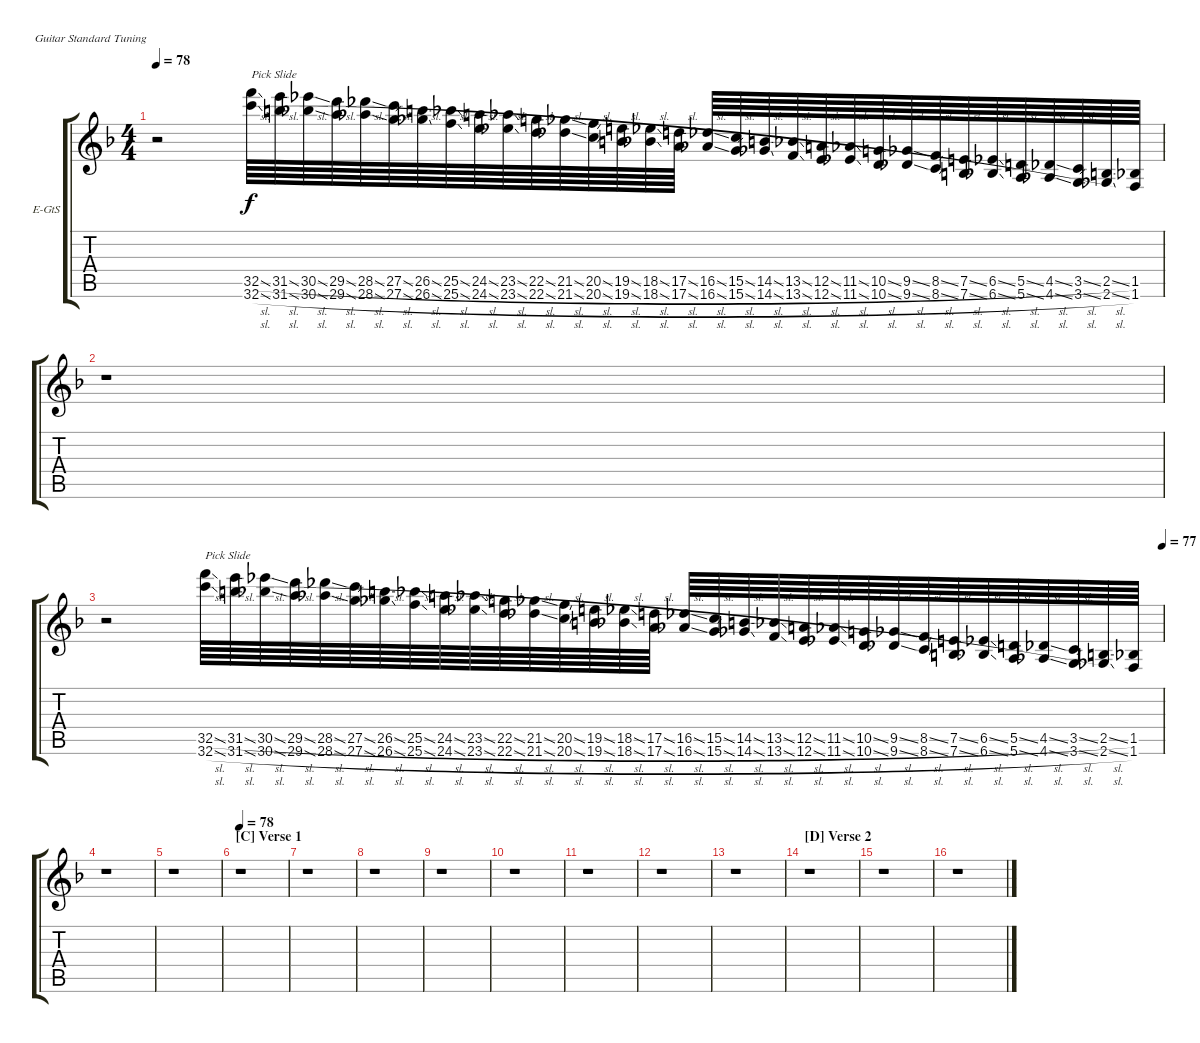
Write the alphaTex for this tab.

\bracketExtendMode groupsimilarinstruments
\firstSystemTrackNameOrientation horizontal
\otherSystemsTrackNameOrientation horizontal
\track ("Vivian Campbell Lead" "E-GtS") {instrument electricguitarclean}
\staff {score tabs}
\tuning (E4 B3 G3 D3 A2 E2)
\ts (4 4)
\tempo 78
\clef g2
\ks dminor
r.2{dy f} (32.5{sl} 32.6{sl}).64{txt "Pick Slide"} (31.6{sl} 31.5{sl}).64 (30.6{sl} 30.5{sl}).64 (29.6{sl} 29.5{sl}).64 (28.6{sl} 28.5{sl}).64 (27.6{sl} 27.5{sl}).64 (26.6{sl} 26.5{sl}).64 (25.6{sl} 25.5{sl}).64 (24.5{sl} 24.6{sl}).64 (23.6{sl} 23.5{sl}).64 (22.6{sl} 22.5{sl}).64 (21.6{sl} 21.5{sl}).64 (20.6{sl} 20.5{sl}).64 (19.6{sl} 19.5{sl}).64 (18.6{sl} 18.5{sl}).64 (17.6{sl} 17.5{sl}).64 (16.5{sl} 16.6{sl}).64 (15.6{sl} 15.5{sl}).64 (14.6{sl} 14.5{sl}).64 (13.6{sl} 13.5{sl}).64 (12.6{sl} 12.5{sl}).64 (11.6{sl} 11.5{sl}).64 (10.6{sl} 10.5{sl}).64 (9.6{sl} 9.5{sl}).64 (8.5{sl} 8.6{sl}).64 (7.6{sl} 7.5{sl}).64 (6.6{sl} 6.5{sl}).64 (5.6{sl} 5.5{sl}).64 (4.6{sl} 4.5{sl}).64 (3.6{sl} 3.5{sl}).64 (2.6{sl} 2.5{sl}).64 (1.6 1.5).64 |
r.1 |
\tempo (77 1)
r.2 (32.5{sl} 32.6{sl}).64{txt "Pick Slide"} (31.6{sl} 31.5{sl}).64 (30.6{sl} 30.5{sl}).64 (29.6{sl} 29.5{sl}).64 (28.6{sl} 28.5{sl}).64 (27.6{sl} 27.5{sl}).64 (26.6{sl} 26.5{sl}).64 (25.6{sl} 25.5{sl}).64 (24.5{sl} 24.6{sl}).64 (23.6{sl} 23.5{sl}).64 (22.6{sl} 22.5{sl}).64 (21.6{sl} 21.5{sl}).64 (20.6{sl} 20.5{sl}).64 (19.6{sl} 19.5{sl}).64 (18.6{sl} 18.5{sl}).64 (17.6{sl} 17.5{sl}).64 (16.5{sl} 16.6{sl}).64 (15.6{sl} 15.5{sl}).64 (14.6{sl} 14.5{sl}).64 (13.6{sl} 13.5{sl}).64 (12.6{sl} 12.5{sl}).64 (11.6{sl} 11.5{sl}).64 (10.6{sl} 10.5{sl}).64 (9.6{sl} 9.5{sl}).64 (8.5{sl} 8.6{sl}).64 (7.6{sl} 7.5{sl}).64 (6.6{sl} 6.5{sl}).64 (5.6{sl} 5.5{sl}).64 (4.6{sl} 4.5{sl}).64 (3.6{sl} 3.5{sl}).64 (2.6{sl} 2.5{sl}).64 (1.6 1.5).64 |
r.1 |
r.1 |
\section ("C" "Verse 1")
\tempo 78
r.1 |
r.1 |
r.1 |
r.1 |
r.1 |
r.1 |
r.1 |
r.1 |
\section ("D" "Verse 2")
r.1 |
r.1 |
r.1
